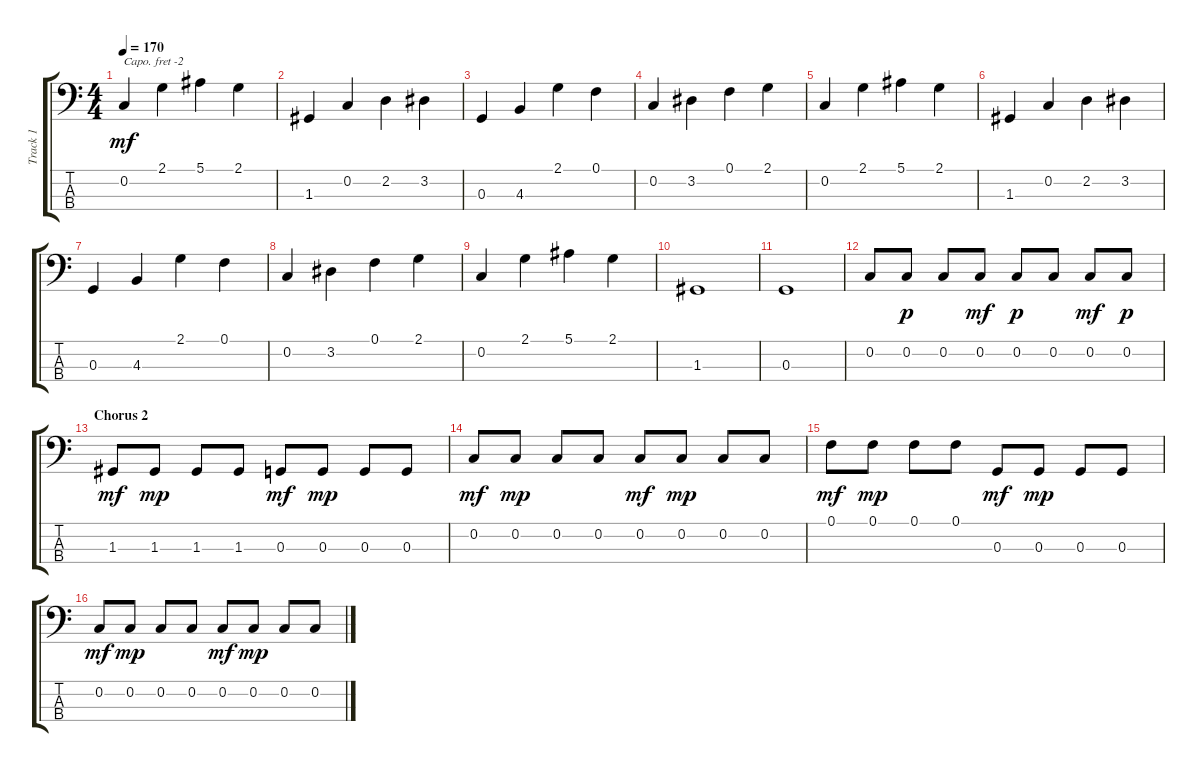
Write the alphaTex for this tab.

\track ("Track 1" "Track 1") {instrument electricbasspick}
\staff {score tabs}
\capo -2
\tuning (G2 D2 A1 E1) {hide}
\ts (4 4)
\tempo 170
\clef f4
\ks c
0.2.4{dy mf} 2.1.4 5.1.4 2.1.4 |
1.3.4 0.2.4 2.2.4 3.2.4 |
0.3.4 4.3.4 2.1.4 0.1.4 |
0.2.4 3.2.4 0.1.4 2.1.4 |
0.2.4 2.1.4 5.1.4 2.1.4 |
1.3.4 0.2.4 2.2.4 3.2.4 |
0.3.4 4.3.4 2.1.4 0.1.4 |
0.2.4 3.2.4 0.1.4 2.1.4 |
0.2.4 2.1.4 5.1.4 2.1.4 |
1.3.1 |
0.3.1 |
0.2.8 0.2.8{dy p} 0.2.8 0.2.8{dy mf} 0.2.8{dy p} 0.2.8 0.2.8{dy mf} 0.2.8{dy p} |
\section ("" "Chorus 2")
1.3.8{dy mf} 1.3.8{dy mp} 1.3.8 1.3.8 0.3.8{dy mf} 0.3.8{dy mp} 0.3.8 0.3.8 |
0.2.8{dy mf} 0.2.8{dy mp} 0.2.8 0.2.8 0.2.8{dy mf} 0.2.8{dy mp} 0.2.8 0.2.8 |
0.1.8{dy mf} 0.1.8{dy mp} 0.1.8 0.1.8 0.3.8{dy mf} 0.3.8{dy mp} 0.3.8 0.3.8 |
0.2.8{dy mf} 0.2.8{dy mp} 0.2.8 0.2.8 0.2.8{dy mf} 0.2.8{dy mp} 0.2.8 0.2.8
